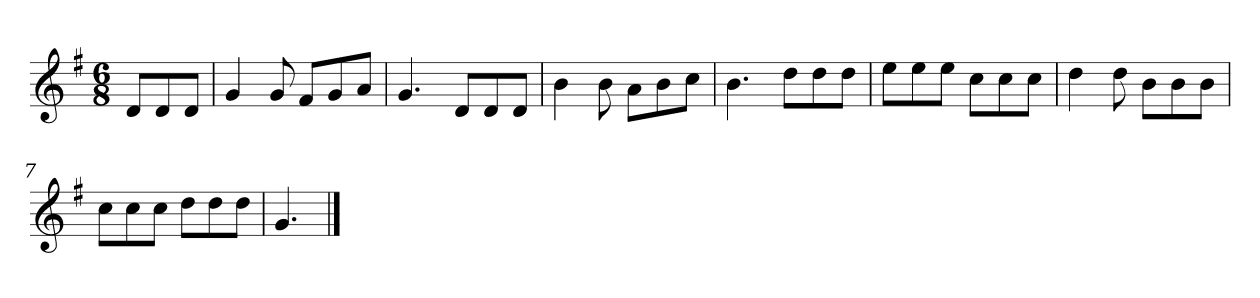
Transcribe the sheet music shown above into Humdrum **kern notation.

**kern
*part1
*staff1
*k[f#]
*M6/8
*MM120
=
8dL
8d
8dJ
=1
4g
8g
8f#L
8g
8aJ
=2
4.g
8dL
8d
8dJ
=3
4b
8b
8aL
8b
8ccJ
=4
4.b
8ddL
8dd
8ddJ
=5
8eeL
8ee
8eeJ
8ccL
8cc
8ccJ
=6
4dd
8dd
8bL
8b
8bJ
=7
8ccL
8cc
8ccJ
8ddL
8dd
8ddJ
=8
4.g
==
*-
